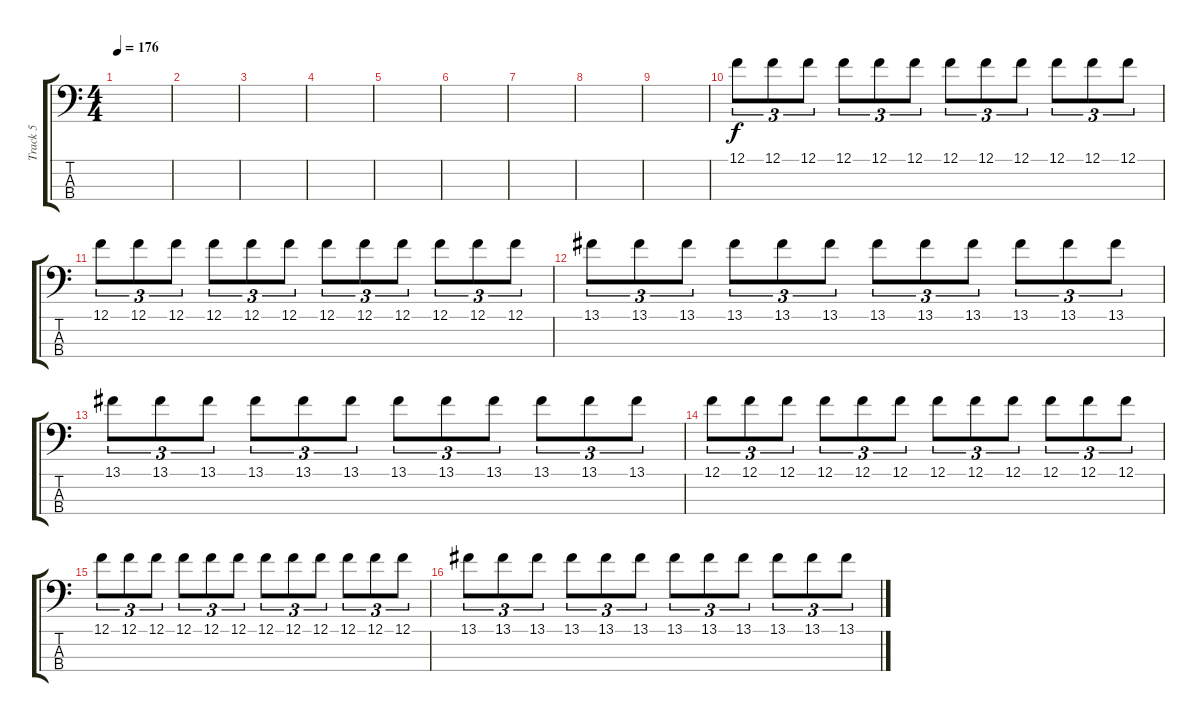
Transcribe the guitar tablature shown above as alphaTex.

\track ("Track 5" "Track 5") {instrument electricbasspick}
\staff {score tabs}
\tuning (F2 C2 G1 C1) {hide}
\ts (4 4)
\tempo 176
\clef f4
\ks c
|
|
|
|
|
|
|
|
|
12.1.8{tu (3 2)} 12.1.8{tu (3 2)} 12.1.8{tu (3 2)} 12.1.8{tu (3 2)} 12.1.8{tu (3 2)} 12.1.8{tu (3 2)} 12.1.8{tu (3 2)} 12.1.8{tu (3 2)} 12.1.8{tu (3 2)} 12.1.8{tu (3 2)} 12.1.8{tu (3 2)} 12.1.8{tu (3 2)} |
12.1.8{tu (3 2)} 12.1.8{tu (3 2)} 12.1.8{tu (3 2)} 12.1.8{tu (3 2)} 12.1.8{tu (3 2)} 12.1.8{tu (3 2)} 12.1.8{tu (3 2)} 12.1.8{tu (3 2)} 12.1.8{tu (3 2)} 12.1.8{tu (3 2)} 12.1.8{tu (3 2)} 12.1.8{tu (3 2)} |
13.1.8{tu (3 2)} 13.1.8{tu (3 2)} 13.1.8{tu (3 2)} 13.1.8{tu (3 2)} 13.1.8{tu (3 2)} 13.1.8{tu (3 2)} 13.1.8{tu (3 2)} 13.1.8{tu (3 2)} 13.1.8{tu (3 2)} 13.1.8{tu (3 2)} 13.1.8{tu (3 2)} 13.1.8{tu (3 2)} |
13.1.8{tu (3 2)} 13.1.8{tu (3 2)} 13.1.8{tu (3 2)} 13.1.8{tu (3 2)} 13.1.8{tu (3 2)} 13.1.8{tu (3 2)} 13.1.8{tu (3 2)} 13.1.8{tu (3 2)} 13.1.8{tu (3 2)} 13.1.8{tu (3 2)} 13.1.8{tu (3 2)} 13.1.8{tu (3 2)} |
12.1.8{tu (3 2)} 12.1.8{tu (3 2)} 12.1.8{tu (3 2)} 12.1.8{tu (3 2)} 12.1.8{tu (3 2)} 12.1.8{tu (3 2)} 12.1.8{tu (3 2)} 12.1.8{tu (3 2)} 12.1.8{tu (3 2)} 12.1.8{tu (3 2)} 12.1.8{tu (3 2)} 12.1.8{tu (3 2)} |
12.1.8{tu (3 2)} 12.1.8{tu (3 2)} 12.1.8{tu (3 2)} 12.1.8{tu (3 2)} 12.1.8{tu (3 2)} 12.1.8{tu (3 2)} 12.1.8{tu (3 2)} 12.1.8{tu (3 2)} 12.1.8{tu (3 2)} 12.1.8{tu (3 2)} 12.1.8{tu (3 2)} 12.1.8{tu (3 2)} |
13.1.8{tu (3 2)} 13.1.8{tu (3 2)} 13.1.8{tu (3 2)} 13.1.8{tu (3 2)} 13.1.8{tu (3 2)} 13.1.8{tu (3 2)} 13.1.8{tu (3 2)} 13.1.8{tu (3 2)} 13.1.8{tu (3 2)} 13.1.8{tu (3 2)} 13.1.8{tu (3 2)} 13.1.8{tu (3 2)}
